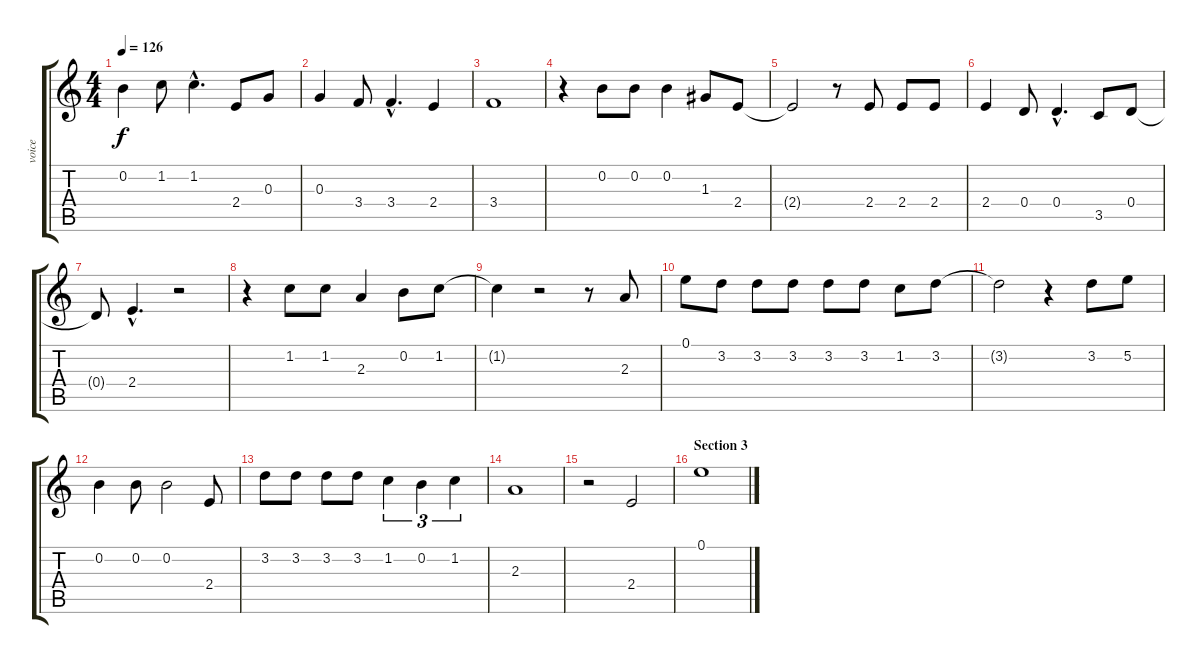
\track ("voice" "voice") {instrument flute}
\staff {score tabs}
\tuning (E5 B4 G4 D4 A3 E3) {hide}
\ts (4 4)
\tempo 126
\clef g2
\ks c
0.2.4{dy f} 1.2.8 1.2{hac}.4{d} 2.4.8 0.3.8 |
0.3.4 3.4.8 3.4{hac}.4{d} 2.4.4 |
3.4.1 |
r.4 0.2.8 0.2.8 0.2.4 1.3.8 2.4.8 |
2.4{t}.2 r.8 2.4.8 2.4.8 2.4.8 |
2.4.4 0.4.8 0.4{hac}.4{d} 3.5.8 0.4.8 |
0.4{t}.8 2.4{hac}.4{d} r.2 |
r.4 1.2.8 1.2.8 2.3.4 0.2.8 1.2.8 |
1.2{t}.4 r.2 r.8 2.3.8 |
0.1.8 3.2.8 3.2.8 3.2.8 3.2.8 3.2.8 1.2.8 3.2.8 |
3.2{t}.2 r.4 3.2.8 5.2.8 |
0.2.4 0.2.8 0.2.2 2.4.8 |
3.2.8 3.2.8 3.2.8 3.2.8 1.2.4{tu (3 2)} 0.2.4{tu (3 2)} 1.2.4{tu (3 2)} |
2.3.1 |
r.2 2.4.2 |
\section ("" "Section 3")
0.1.1
